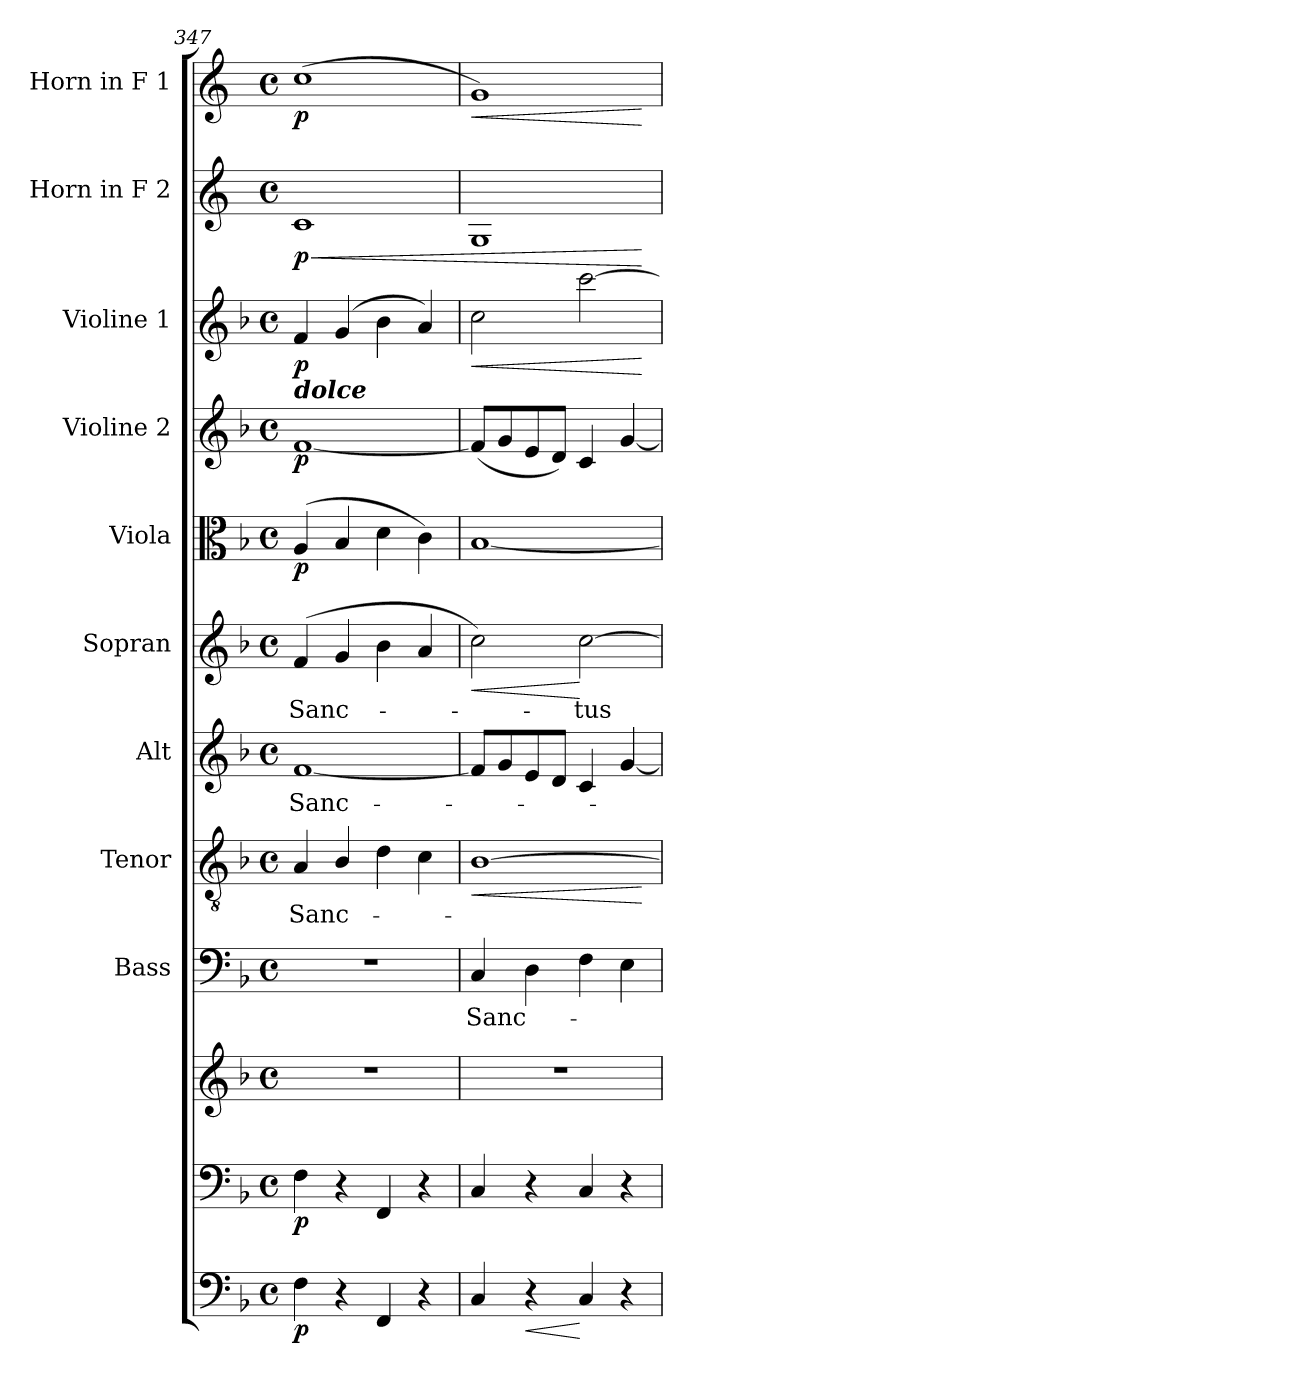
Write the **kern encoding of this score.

**kern	**dynam	**kern	**kern	**dynam	**kern	**text	**kern	**text	**dynam	**kern	**text	**kern	**text	**dynam	**kern	**dynam	**kern	**dynam	**kern	**dynam	**kern	**dynam	**kern	**dynam
*part11	*part11	*part10	*part10	*part10	*part9	*part9	*part8	*part8	*part8	*part7	*part7	*part6	*part6	*part6	*part5	*part5	*part4	*part4	*part3	*part3	*part2	*part2	*part1	*part1
*staff12	*staff12	*staff11	*staff10	*staff10/11	*staff9	*staff9	*staff8	*staff8	*staff8	*staff7	*staff7	*staff6	*staff6	*staff6	*staff5	*staff5	*staff4	*staff4	*staff3	*staff3	*staff2	*staff2	*staff1	*staff1
*	*	*	*	*	*I"Bass	*	*I"Tenor	*	*	*I"Alt	*	*I"Sopran	*	*	*I"Viola	*	*I"Violine 2	*	*I"Violine 1	*	*I"Horn in F 2	*	*I"Horn in F 1	*
*	*	*	*	*	*I'B.	*	*I'T.	*	*	*I'A.	*	*I'S.	*	*	*I'Vla.	*	*I'Vl. 2	*	*I'Vl. 1	*	*	*	*	*
*clefF4	*	*clefF4	*clefG2	*	*clefF4	*	*clefGv2	*	*	*clefG2	*	*clefG2	*	*	*clefC3	*	*clefG2	*	*clefG2	*	*clefG2	*	*clefG2	*
*ITrd7c12	*	*	*	*	*	*	*	*	*	*	*	*	*	*	*	*	*	*	*	*	*ITrd4c7	*	*ITrd4c7	*
*k[b-]	*	*k[b-]	*k[b-]	*	*k[b-]	*	*k[b-]	*	*	*k[b-]	*	*k[b-]	*	*	*k[b-]	*	*k[b-]	*	*k[b-]	*	*k[b-]	*	*k[b-]	*
*F:	*	*F:	*F:	*	*F:	*	*F:	*	*	*F:	*	*F:	*	*	*F:	*	*F:	*	*F:	*	*F:	*	*F:	*
*M4/4	*	*M4/4	*M4/4	*	*M4/4	*	*M4/4	*	*	*M4/4	*	*M4/4	*	*	*M4/4	*	*M4/4	*	*M4/4	*	*M4/4	*	*M4/4	*
*met(c)	*	*met(c)	*met(c)	*	*met(c)	*	*met(c)	*	*	*met(c)	*	*met(c)	*	*	*met(c)	*	*met(c)	*	*met(c)	*	*met(c)	*	*met(c)	*
=347	=347	=347	=347	=347	=347	=347	=347	=347	=347	=347	=347	=347	=347	=347	=347	=347	=347	=347	=347	=347	=347	=347	=347	=347
!	!	!	!	!	!	!	!	!	!	!	!	!	!	!	!	!	!	!	!LO:TX:b:Bi:t=dolce	!	!	!	!	!
!	!LO:DY:b	!	!	!LO:DY:b=2	!	!	!	!LO:LY:b	!	!	!LO:LY:b	!	!LO:LY:b	!	!	!LO:DY:b	!	!LO:DY:b	!	!LO:DY:b	!	!LO:HP:b	!	!
!	!	!	!	!	!	!	!	!	!	!	!	!	!	!	!	!	!	!	!	!	!	!LO:DY:n=1:b	!	!LO:DY:b
4FF\	p	4F\	1r	p	1r	.	4A/	Sanc-	.	[1f	Sanc-	(>4f/	Sanc-	.	(>4A/	p	[1f	p	4f/	p	1F	< p	(>1f	p
4r	.	4r	.	.	.	.	4B-/	.	.	.	.	4g/	.	.	4B-/	.	.	.	(4g/	.	.	.	.	.
4FFF/	.	4FF/	.	.	.	.	4d\	.	.	.	.	4b-\	.	.	4d\	.	.	.	4b-\	.	.	.	.	.
4r	.	4r	.	.	.	.	4c\	.	.	.	.	4a/	.	.	4c\)	.	.	.	4a/)	.	.	.	.	.
=348	=348	=348	=348	=348	=348	=348	=348	=348	=348	=348	=348	=348	=348	=348	=348	=348	=348	=348	=348	=348	=348	=348	=348	=348
!	!	!	!	!	!	!LO:LY:b	!	!	!LO:HP:b	!	!	!	!	!LO:HP:b	!	!	!	!	!	!LO:HP:b	!	!	!	!LO:HP:b
4CC/	.	4C/	1r	.	4C/	Sanc-	[1B-	.	<	8f/L]	.	2cc\)	.	<	[1B-	.	(<8f/L]	.	2cc\	<	1C	.	1c)	<
.	.	.	.	.	.	.	.	.	.	8g/	.	.	.	.	.	.	8g/	.	.	.	.	.	.	.
!	!LO:HP:b	!	!	!	!	!	!	!	!	!	!	!	!	!	!	!	!	!	!	!	!	!	!	!
4r	<	4r	.	.	4D\	.	.	.	.	8e/	.	.	.	.	.	.	8e/	.	.	.	.	.	.	.
.	.	.	.	.	.	.	.	.	.	8d/J	.	.	.	.	.	.	8d/J)	.	.	.	.	.	.	.
!	!	!	!	!	!	!	!	!	!	!	!	!	!LO:LY:b	!	!	!	!	!	!	!	!	!	!	!
4CC/	[	4C/	.	.	4F\	.	.	.	.	4c/	.	[2cc\	-tus	[	.	.	4c/	.	[2ccc\	.	.	.	.	.
4r	.	4r	.	.	4E\	.	.	.	.	[4g/	.	.	.	.	.	.	[4g/	.	.	.	.	.	.	.
.	.	.	.	.	.	.	.	.	[	.	.	.	.	.	.	.	.	.	.	[	.	[	.	[
=	=	=	=	=	=	=	=	=	=	=	=	=	=	=	=	=	=	=	=	=	=	=	=	=
*-	*-	*-	*-	*-	*-	*-	*-	*-	*-	*-	*-	*-	*-	*-	*-	*-	*-	*-	*-	*-	*-	*-	*-	*-
